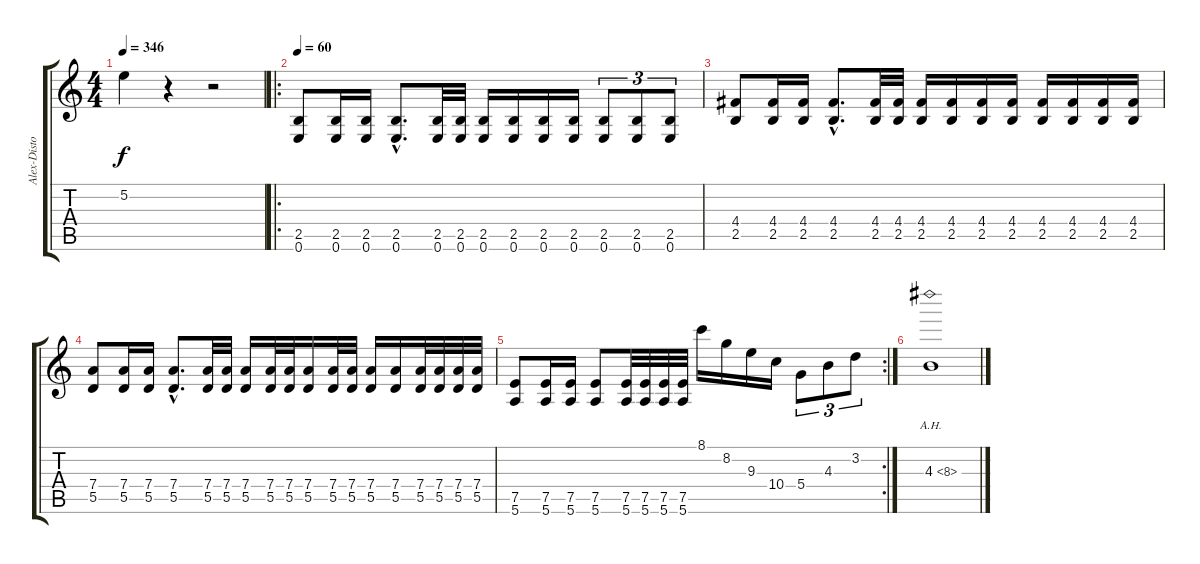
\track ("Alex-Distortion" "Alex-Disto") {instrument overdrivenguitar}
\staff {score tabs}
\tuning (E4 B3 G3 D3 A2 E2) {hide}
\ts (4 4)
\tempo 346
\clef g2
\ks c
5.2{t}.4{dy f} r.4 r.2 |
\ro
\tempo 60
(2.5 0.6).8 (2.5 0.6).16 (2.5 0.6).16 (2.5{hac} 0.6{hac}).8{d} (2.5 0.6).32 (2.5 0.6).32 (2.5 0.6).16 (2.5 0.6).16 (2.5 0.6).16 (2.5 0.6).16 (2.5 0.6).8{tu (3 2)} (2.5 0.6).8{tu (3 2)} (2.5 0.6).8{tu (3 2)} |
(4.4 2.5).8 (4.4 2.5).16 (4.4 2.5).16 (4.4{hac} 2.5{hac}).8{d} (4.4 2.5).32 (4.4 2.5).32 (4.4 2.5).16 (4.4 2.5).16 (4.4 2.5).16 (4.4 2.5).16 (4.4 2.5).16 (4.4 2.5).16 (4.4 2.5).16 (4.4 2.5).16 |
(7.4 5.5).8 (7.4 5.5).16 (7.4 5.5).16 (7.4{hac} 5.5{hac}).8{d} (7.4 5.5).32 (7.4 5.5).32 (7.4 5.5).16 (7.4 5.5).32 (7.4 5.5).32 (7.4 5.5).16 (7.4 5.5).32 (7.4 5.5).32 (7.4 5.5).16 (7.4 5.5).16 (7.4 5.5).32 (7.4 5.5).32 (7.4 5.5).32 (7.4 5.5).32 |
\rc 2
(7.5 5.6).8 (7.5 5.6).16 (7.5 5.6).16 (7.5 5.6).8 (7.5 5.6).32 (7.5 5.6).32 (7.5 5.6).32 (7.5 5.6).32 8.1.16 8.2.16 9.3.16 10.4.16 5.4.8{tu (3 2)} 4.3.8{tu (3 2)} 3.2.8{tu (3 2)} |
4.3{ah 4}.1
